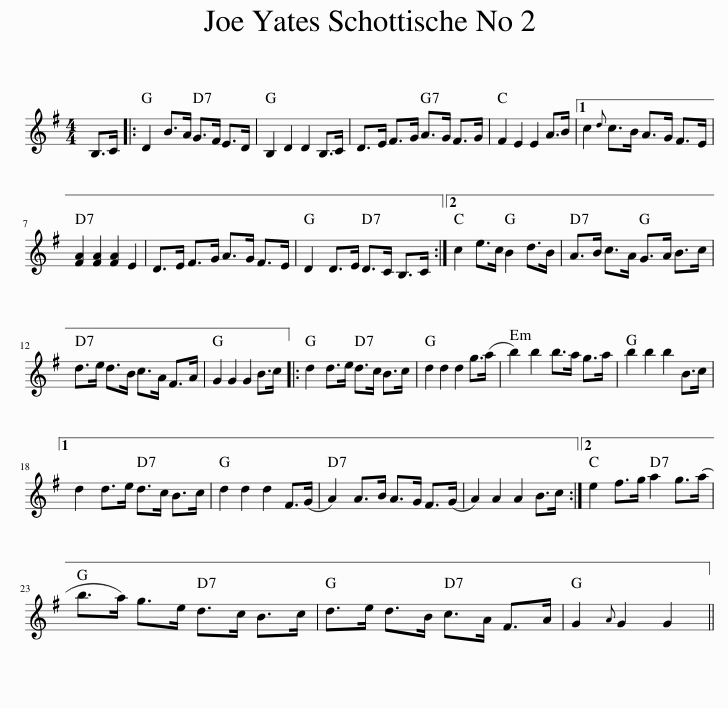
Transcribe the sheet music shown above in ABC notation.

X:1
L:1/8
M:4/4
I:linebreak $
K:G
V:1 treble
V:1
 B,>C |: D2 B>A G>F E>D | B,2 D2 D2 B,>C | D>E F>G A>G F>G | F2 E2 E2 A>B |1 %5
 c2{d} c>B A>G F>E |$ [FA]2 [FA]2 [FA]2 E2 | D>E F>G A>G F>E | D2 D>E D>C B,>C :|2 c2 e>c B2 d>B | %10
 A>B c>A G>A B>c |$ d>e d>B c>A F>A | G2 G2 G2 B>c |: d2 d>e d>c B>c | d2 d2 d2 g>(a | %15
 b2) b2 b>a g>a | b2 b2 b2 B>c |1$ d2 d>e d>c B>c | d2 d2 d2 F>(G | A2) A>B A>G F>(G | %20
 A2) A2 A2 B>c :|2 e2 f>g a2 g>(a |$ b>a) g>e d>c B>c | d>e d>B c>A F>A | G2{A} G2 G2 || %25
